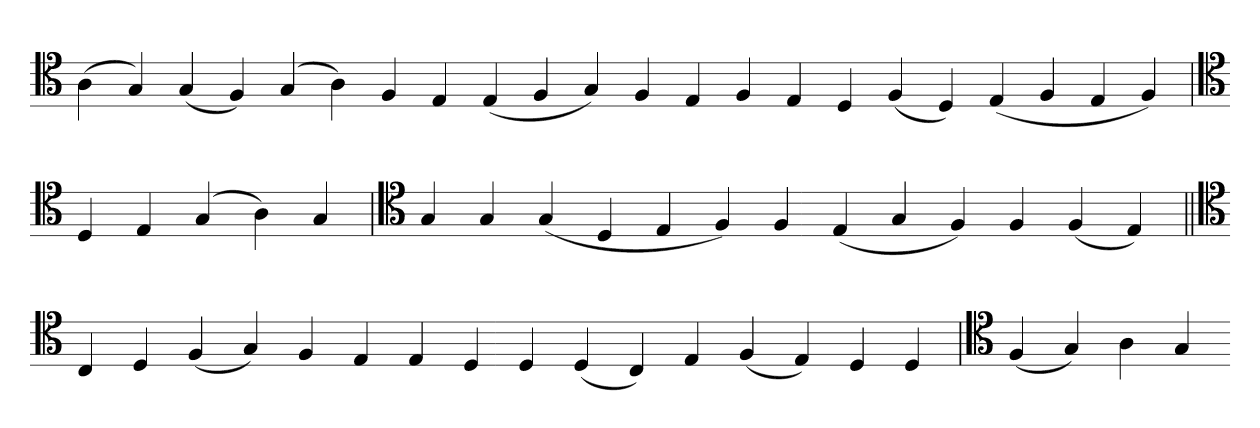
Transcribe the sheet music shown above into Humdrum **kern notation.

**kern
*part1
*staff1
*clefC4
=
(4A
4G)
(4G
4F)
(4G
4A)
4F
4E
(4E
4F
4G)
4F
4E
4F
4E
4D
(4F
4D)
(4E
4F
4E
4F)
='
*clefC4
4D
4E
(4G
4A)
4G
=`
*clefC4
4G
4G
(4G
4D
4E
4F)
4F
(4E
4G
4F)
4F
(4F
4E)
=||
*clefC4
4C
4D
(4F
4G)
4F
4E
4E
4D
4D
(4D
4C)
4E
(4F
4E)
4D
4D
=`
*clefC4
(4F
4G)
4A
4G
=-
*-
